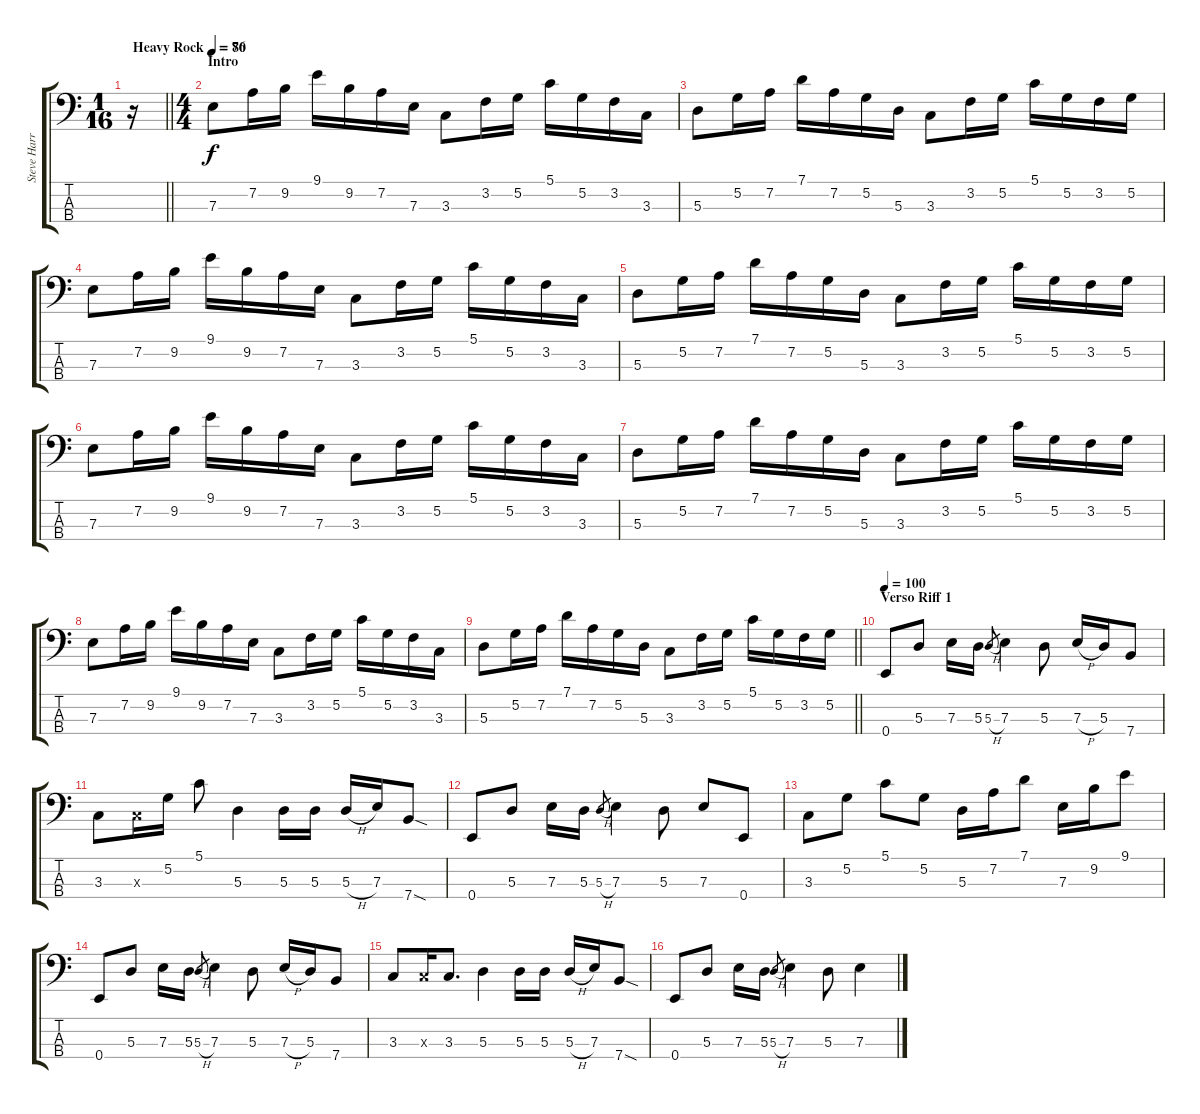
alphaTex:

\track ("Steve Harris" "Steve Harr") {instrument electricbassfinger}
\staff {score tabs}
\tuning (G2 D2 A1 E1) {hide}
\ts (1 16)
\tempo (80 "Heavy Rock")
\clef f4
\barLineRight lightlight
\ks c
r.16{dy f instrument electricbassfinger} |
\ts (4 4)
\section ("" "Intro")
\tempo 76
7.3.8{volume 12} 7.2.16 9.2.16 9.1.16 9.2.16 7.2.16 7.3.16 3.3.8 3.2.16 5.2.16 5.1.16 5.2.16 3.2.16 3.3.16 |
5.3.8 5.2.16 7.2.16 7.1.16 7.2.16 5.2.16 5.3.16 3.3.8 3.2.16 5.2.16 5.1.16 5.2.16 3.2.16 5.2.16 |
7.3.8 7.2.16 9.2.16 9.1.16 9.2.16 7.2.16 7.3.16 3.3.8 3.2.16 5.2.16 5.1.16 5.2.16 3.2.16 3.3.16 |
5.3.8 5.2.16 7.2.16 7.1.16 7.2.16 5.2.16 5.3.16 3.3.8 3.2.16 5.2.16 5.1.16 5.2.16 3.2.16 5.2.16 |
7.3.8 7.2.16 9.2.16 9.1.16 9.2.16 7.2.16 7.3.16 3.3.8 3.2.16 5.2.16 5.1.16 5.2.16 3.2.16 3.3.16 |
5.3.8 5.2.16 7.2.16 7.1.16 7.2.16 5.2.16 5.3.16 3.3.8 3.2.16 5.2.16 5.1.16 5.2.16 3.2.16 5.2.16 |
7.3.8 7.2.16 9.2.16 9.1.16 9.2.16 7.2.16 7.3.16 3.3.8 3.2.16 5.2.16 5.1.16 5.2.16 3.2.16 3.3.16 |
\barLineRight lightlight
5.3.8 5.2.16 7.2.16 7.1.16 7.2.16 5.2.16 5.3.16 3.3.8 3.2.16 5.2.16 5.1.16 5.2.16 3.2.16 5.2.16 |
\section ("" "Verso Riff 1")
\tempo 100
0.4.8{volume 16} 5.3.8 7.3.16 5.3.16 5.3{h}.8{gr} 7.3.4 5.3.8 7.3{h}.16 5.3.16 7.4.8 |
3.3.8 3.3{x}.16 5.2.16 5.1.8 5.3.4 5.3.16 5.3.16 5.3{h}.16 7.3.16 7.4{sod}.8 |
0.4.8 5.3.8 7.3.16 5.3.16 5.3{h}.8{gr} 7.3.4 5.3.8 7.3.8 0.4.8 |
3.3.8 5.2.8 5.1.8 5.2.8 5.3.16 7.2.16 7.1.8 7.3.16 9.2.16 9.1.8 |
0.4.8 5.3.8 7.3.16 5.3.16 5.3{h}.8{gr} 7.3.4 5.3.8 7.3{h}.16 5.3.16 7.4.8 |
3.3.8 3.3{x}.16 3.3.8{d} 5.3.4 5.3.16 5.3.16 5.3{h}.16 7.3.16 7.4{sod}.8 |
0.4.8 5.3.8 7.3.16 5.3.16 5.3{h}.8{gr} 7.3.4 5.3.8 7.3.4
